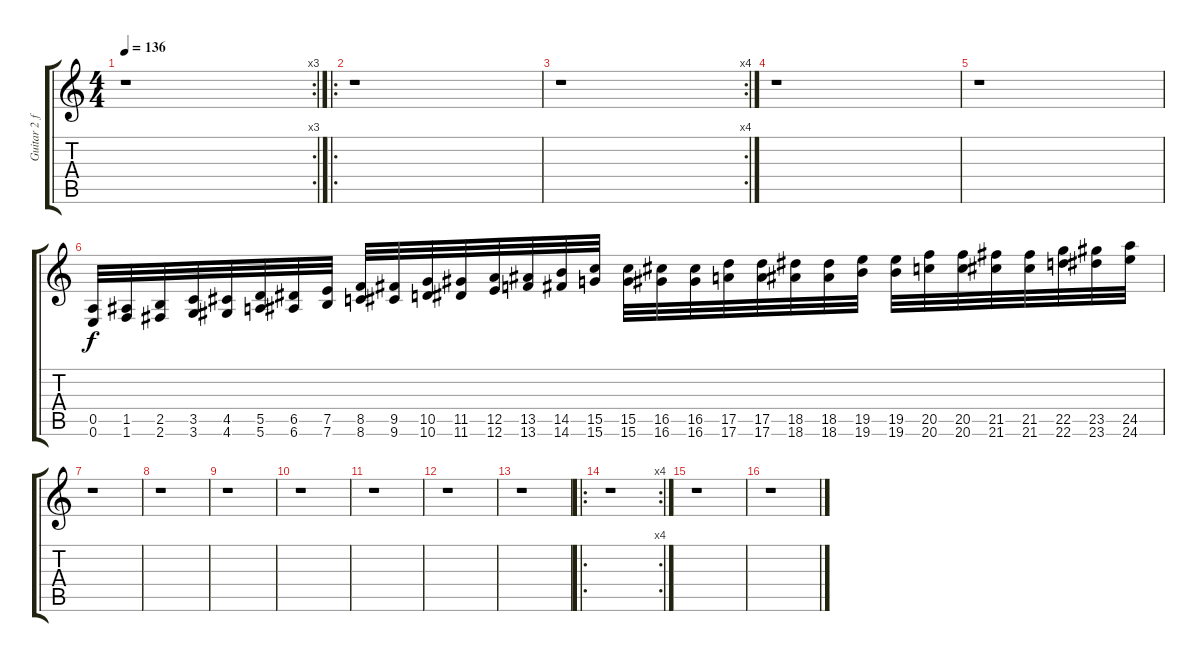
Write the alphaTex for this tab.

\track ("Guitar 2 feedback" "Guitar 2 f") {instrument guitarharmonics}
\staff {score tabs}
\tuning (E4 B3 G3 D3 A2 E2) {hide}
\rc 3
\ts (4 4)
\tempo 136
\clef g2
\ks c
r.1{dy f} |
\ro
r.1 |
\rc 4
r.1 |
r.1 |
r.1 |
(0.5 0.6).32 (1.5 1.6).32 (2.5 2.6).32 (3.5 3.6).32 (4.5 4.6).32 (5.5 5.6).32 (6.5 6.6).32 (7.5 7.6).32 (8.5 8.6).32 (9.5 9.6).32 (10.5 10.6).32 (11.5 11.6).32 (12.5 12.6).32 (13.5 13.6).32 (14.5 14.6).32 (15.5 15.6).32 (15.5 15.6).32 (16.5 16.6).32 (16.5 16.6).32 (17.5 17.6).32 (17.5 17.6).32 (18.5 18.6).32 (18.5 18.6).32 (19.5 19.6).32 (19.5 19.6).32 (20.5 20.6).32 (20.5 20.6).32 (21.5 21.6).32 (21.5 21.6).32 (22.5 22.6).32 (23.5 23.6).32 (24.5 24.6).32 |
r.1 |
r.1 |
r.1 |
r.1 |
r.1 |
r.1 |
r.1 |
\ro
\rc 4
r.1 |
r.1 |
r.1
